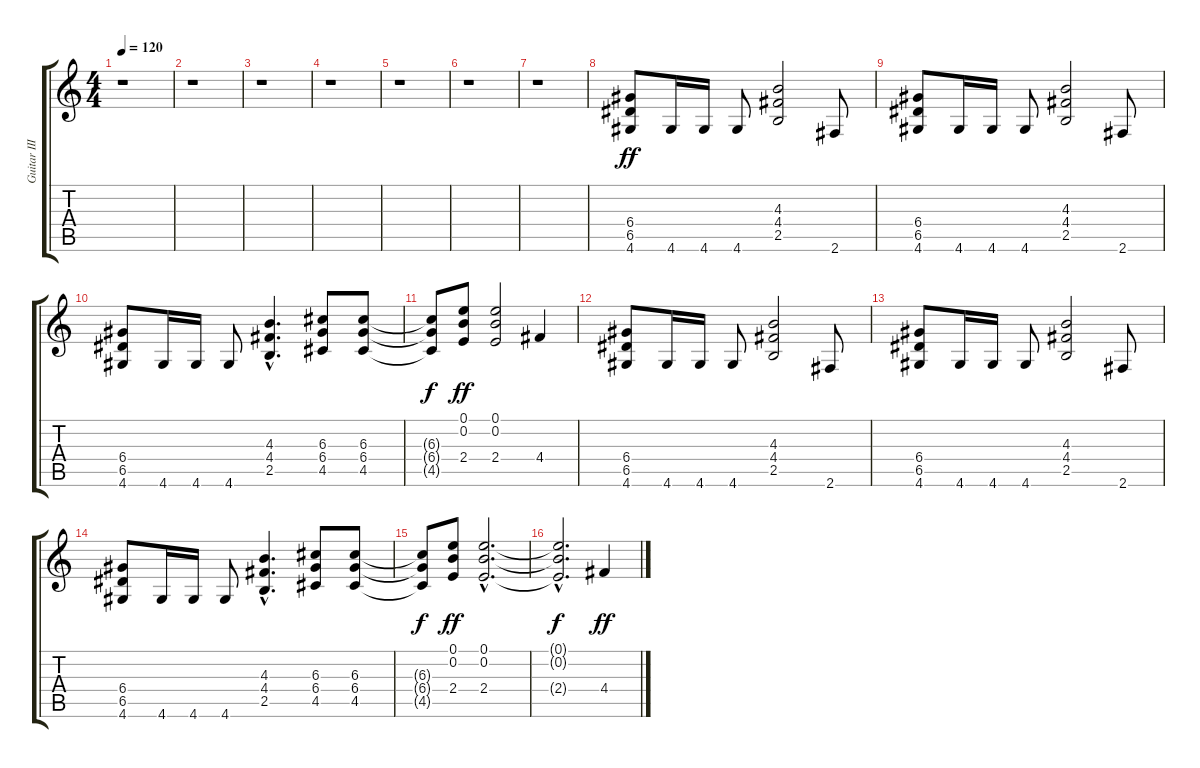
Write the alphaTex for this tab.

\track ("Guitar III" "Guitar III") {instrument distortionguitar}
\staff {score tabs}
\tuning (E4 B3 G3 D3 A2 E2) {hide}
\ts (4 4)
\tempo 120
\clef g2
\ks c
r.1{dy ff} |
r.1 |
r.1 |
r.1 |
r.1 |
r.1 |
r.1 |
(6.4 6.5 4.6).8 4.6.16 4.6.16 4.6.8 (4.3 4.4 2.5).2 2.6.8 |
(6.4 6.5 4.6).8 4.6.16 4.6.16 4.6.8 (4.3 4.4 2.5).2 2.6.8 |
(6.4 6.5 4.6).8 4.6.16 4.6.16 4.6.8 (4.3{hac} 4.4{hac} 2.5{hac}).4{d} (6.3 6.4 4.5).8 (6.3 6.4 4.5).8 |
(6.3{t} 6.4{t} 4.5{t}).8{dy f} (0.1 0.2 2.4).8{dy ff} (0.1 0.2 2.4).2 4.4.4 |
(6.4 6.5 4.6).8 4.6.16 4.6.16 4.6.8 (4.3 4.4 2.5).2 2.6.8 |
(6.4 6.5 4.6).8 4.6.16 4.6.16 4.6.8 (4.3 4.4 2.5).2 2.6.8 |
(6.4 6.5 4.6).8 4.6.16 4.6.16 4.6.8 (4.3{hac} 4.4{hac} 2.5{hac}).4{d} (6.3 6.4 4.5).8 (6.3 6.4 4.5).8 |
(6.3{t} 6.4{t} 4.5{t}).8{dy f} (0.1 0.2 2.4).8{dy ff} (0.1{hac} 0.2{hac} 2.4{hac}).2{d} |
(0.1{hac t} 0.2{hac t} 2.4{hac t}).2{d dy f} 4.4.4{dy ff}
